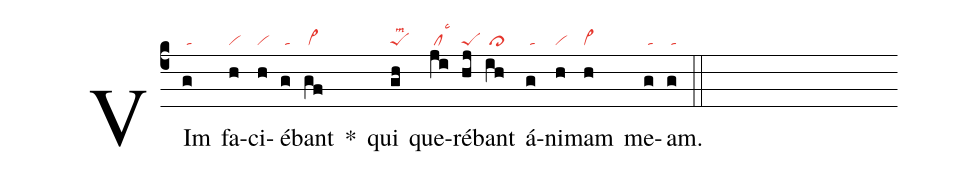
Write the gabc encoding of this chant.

nabc-lines:1;
%%
(c4)
VIm(g|/ta) fa(h|vi)ci(h|vi)é(g|/ta)bant(gf|/cl~) *()
qui(gh|peSlsm2) que(ji|/cllsc3)ré(hj|peS)bant(ih|/cl>) á(g|/ta)ni(h|vi)mam(h|vi>) me(g|/ta)am.(g|/ta) (::)
